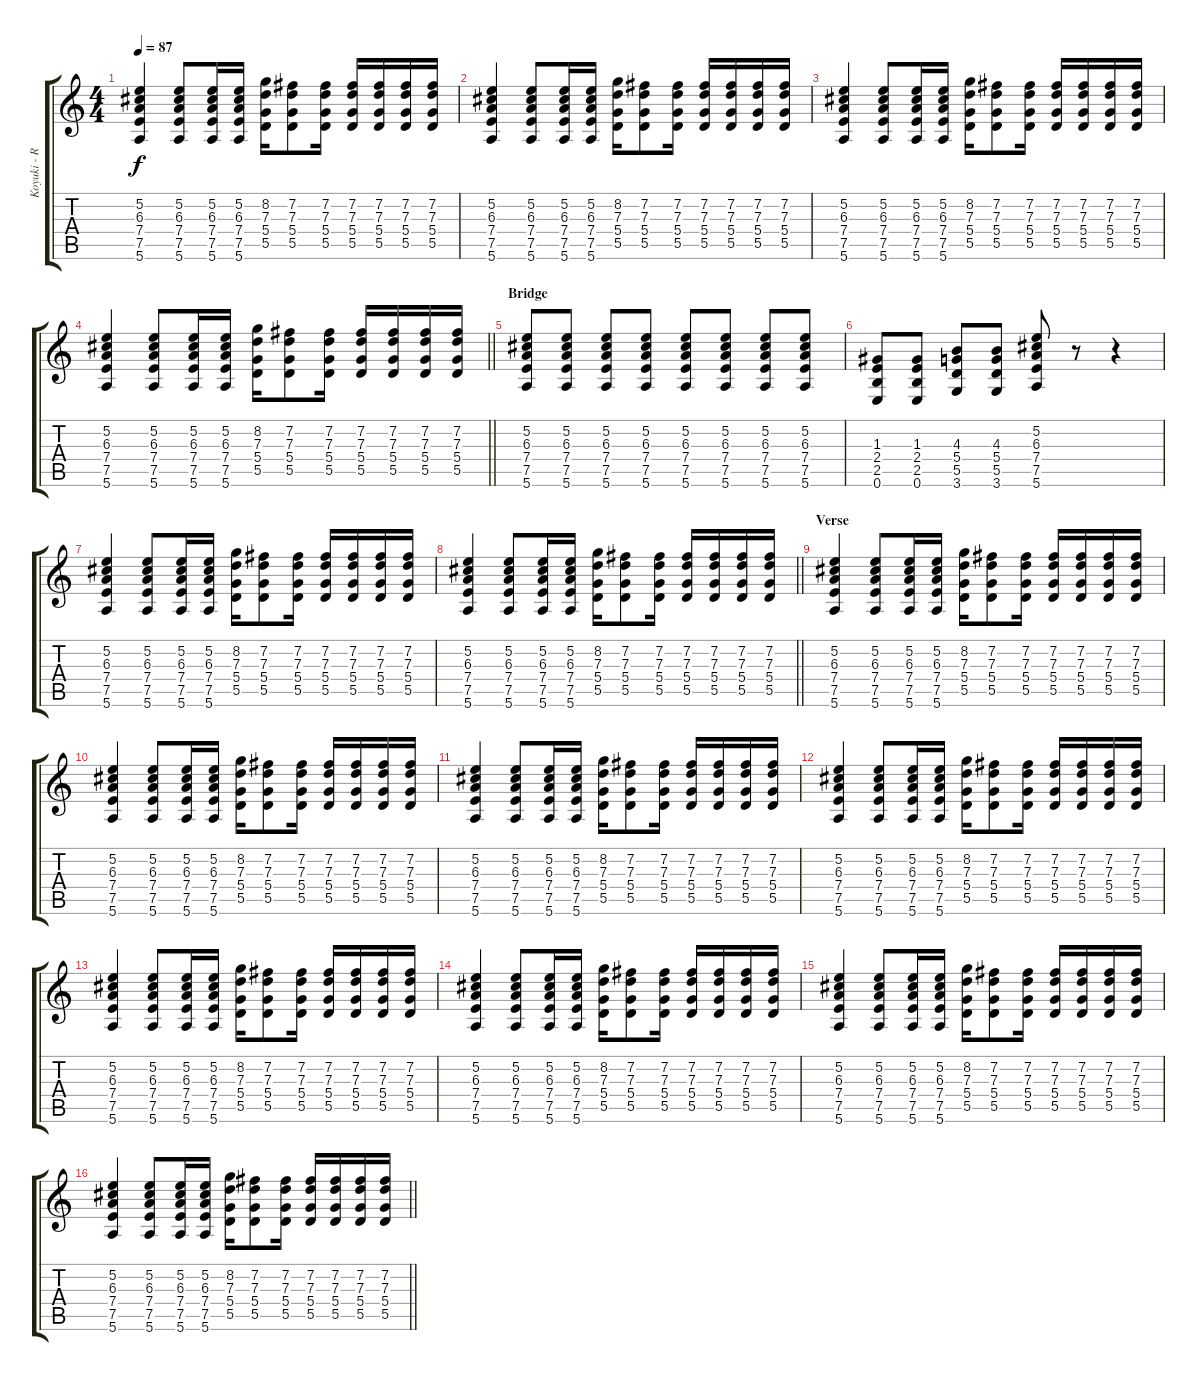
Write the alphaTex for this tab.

\track ("Koyuki - Rhythm Guitar" "Koyuki - R") {instrument electricguitarjazz}
\staff {score tabs}
\tuning (E4 B3 G3 D3 A2 E2) {hide}
\ts (4 4)
\tempo 87
\clef g2
\ks c
(5.2 6.3 7.4 7.5 5.6).4{dy f} (5.2 6.3 7.4 7.5 5.6).8 (5.2 6.3 7.4 7.5 5.6).16 (5.2 6.3 7.4 7.5 5.6).16 (8.2 7.3 5.4 5.5).16 (7.2 7.3 5.4 5.5).8 (7.2 7.3 5.4 5.5).16 (7.2 7.3 5.4 5.5).16 (7.2 7.3 5.4 5.5).16 (7.2 7.3 5.4 5.5).16 (7.2 7.3 5.4 5.5).16 |
(5.2 6.3 7.4 7.5 5.6).4 (5.2 6.3 7.4 7.5 5.6).8 (5.2 6.3 7.4 7.5 5.6).16 (5.2 6.3 7.4 7.5 5.6).16 (8.2 7.3 5.4 5.5).16 (7.2 7.3 5.4 5.5).8 (7.2 7.3 5.4 5.5).16 (7.2 7.3 5.4 5.5).16 (7.2 7.3 5.4 5.5).16 (7.2 7.3 5.4 5.5).16 (7.2 7.3 5.4 5.5).16 |
(5.2 6.3 7.4 7.5 5.6).4 (5.2 6.3 7.4 7.5 5.6).8 (5.2 6.3 7.4 7.5 5.6).16 (5.2 6.3 7.4 7.5 5.6).16 (8.2 7.3 5.4 5.5).16 (7.2 7.3 5.4 5.5).8 (7.2 7.3 5.4 5.5).16 (7.2 7.3 5.4 5.5).16 (7.2 7.3 5.4 5.5).16 (7.2 7.3 5.4 5.5).16 (7.2 7.3 5.4 5.5).16 |
\barLineRight lightlight
(5.2 6.3 7.4 7.5 5.6).4 (5.2 6.3 7.4 7.5 5.6).8 (5.2 6.3 7.4 7.5 5.6).16 (5.2 6.3 7.4 7.5 5.6).16 (8.2 7.3 5.4 5.5).16 (7.2 7.3 5.4 5.5).8 (7.2 7.3 5.4 5.5).16 (7.2 7.3 5.4 5.5).16 (7.2 7.3 5.4 5.5).16 (7.2 7.3 5.4 5.5).16 (7.2 7.3 5.4 5.5).16 |
\section ("" "Bridge")
(5.2 6.3 7.4 7.5 5.6).8 (5.2 6.3 7.4 7.5 5.6).8 (5.2 6.3 7.4 7.5 5.6).8 (5.2 6.3 7.4 7.5 5.6).8 (5.2 6.3 7.4 7.5 5.6).8 (5.2 6.3 7.4 7.5 5.6).8 (5.2 6.3 7.4 7.5 5.6).8 (5.2 6.3 7.4 7.5 5.6).8 |
(1.3 2.4 2.5 0.6).8 (1.3 2.4 2.5 0.6).8 (4.3 5.4 5.5 3.6).8 (4.3 5.4 5.5 3.6).8 (5.2 6.3 7.4 7.5 5.6).8 r.8 r.4 |
(5.2 6.3 7.4 7.5 5.6).4 (5.2 6.3 7.4 7.5 5.6).8 (5.2 6.3 7.4 7.5 5.6).16 (5.2 6.3 7.4 7.5 5.6).16 (8.2 7.3 5.4 5.5).16 (7.2 7.3 5.4 5.5).8 (7.2 7.3 5.4 5.5).16 (7.2 7.3 5.4 5.5).16 (7.2 7.3 5.4 5.5).16 (7.2 7.3 5.4 5.5).16 (7.2 7.3 5.4 5.5).16 |
\barLineRight lightlight
(5.2 6.3 7.4 7.5 5.6).4 (5.2 6.3 7.4 7.5 5.6).8 (5.2 6.3 7.4 7.5 5.6).16 (5.2 6.3 7.4 7.5 5.6).16 (8.2 7.3 5.4 5.5).16 (7.2 7.3 5.4 5.5).8 (7.2 7.3 5.4 5.5).16 (7.2 7.3 5.4 5.5).16 (7.2 7.3 5.4 5.5).16 (7.2 7.3 5.4 5.5).16 (7.2 7.3 5.4 5.5).16 |
\section ("" "Verse")
(5.2 6.3 7.4 7.5 5.6).4 (5.2 6.3 7.4 7.5 5.6).8 (5.2 6.3 7.4 7.5 5.6).16 (5.2 6.3 7.4 7.5 5.6).16 (8.2 7.3 5.4 5.5).16 (7.2 7.3 5.4 5.5).8 (7.2 7.3 5.4 5.5).16 (7.2 7.3 5.4 5.5).16 (7.2 7.3 5.4 5.5).16 (7.2 7.3 5.4 5.5).16 (7.2 7.3 5.4 5.5).16 |
(5.2 6.3 7.4 7.5 5.6).4 (5.2 6.3 7.4 7.5 5.6).8 (5.2 6.3 7.4 7.5 5.6).16 (5.2 6.3 7.4 7.5 5.6).16 (8.2 7.3 5.4 5.5).16 (7.2 7.3 5.4 5.5).8 (7.2 7.3 5.4 5.5).16 (7.2 7.3 5.4 5.5).16 (7.2 7.3 5.4 5.5).16 (7.2 7.3 5.4 5.5).16 (7.2 7.3 5.4 5.5).16 |
(5.2 6.3 7.4 7.5 5.6).4 (5.2 6.3 7.4 7.5 5.6).8 (5.2 6.3 7.4 7.5 5.6).16 (5.2 6.3 7.4 7.5 5.6).16 (8.2 7.3 5.4 5.5).16 (7.2 7.3 5.4 5.5).8 (7.2 7.3 5.4 5.5).16 (7.2 7.3 5.4 5.5).16 (7.2 7.3 5.4 5.5).16 (7.2 7.3 5.4 5.5).16 (7.2 7.3 5.4 5.5).16 |
(5.2 6.3 7.4 7.5 5.6).4 (5.2 6.3 7.4 7.5 5.6).8 (5.2 6.3 7.4 7.5 5.6).16 (5.2 6.3 7.4 7.5 5.6).16 (8.2 7.3 5.4 5.5).16 (7.2 7.3 5.4 5.5).8 (7.2 7.3 5.4 5.5).16 (7.2 7.3 5.4 5.5).16 (7.2 7.3 5.4 5.5).16 (7.2 7.3 5.4 5.5).16 (7.2 7.3 5.4 5.5).16 |
(5.2 6.3 7.4 7.5 5.6).4 (5.2 6.3 7.4 7.5 5.6).8 (5.2 6.3 7.4 7.5 5.6).16 (5.2 6.3 7.4 7.5 5.6).16 (8.2 7.3 5.4 5.5).16 (7.2 7.3 5.4 5.5).8 (7.2 7.3 5.4 5.5).16 (7.2 7.3 5.4 5.5).16 (7.2 7.3 5.4 5.5).16 (7.2 7.3 5.4 5.5).16 (7.2 7.3 5.4 5.5).16 |
(5.2 6.3 7.4 7.5 5.6).4 (5.2 6.3 7.4 7.5 5.6).8 (5.2 6.3 7.4 7.5 5.6).16 (5.2 6.3 7.4 7.5 5.6).16 (8.2 7.3 5.4 5.5).16 (7.2 7.3 5.4 5.5).8 (7.2 7.3 5.4 5.5).16 (7.2 7.3 5.4 5.5).16 (7.2 7.3 5.4 5.5).16 (7.2 7.3 5.4 5.5).16 (7.2 7.3 5.4 5.5).16 |
(5.2 6.3 7.4 7.5 5.6).4 (5.2 6.3 7.4 7.5 5.6).8 (5.2 6.3 7.4 7.5 5.6).16 (5.2 6.3 7.4 7.5 5.6).16 (8.2 7.3 5.4 5.5).16 (7.2 7.3 5.4 5.5).8 (7.2 7.3 5.4 5.5).16 (7.2 7.3 5.4 5.5).16 (7.2 7.3 5.4 5.5).16 (7.2 7.3 5.4 5.5).16 (7.2 7.3 5.4 5.5).16 |
\barLineRight lightlight
(5.2 6.3 7.4 7.5 5.6).4 (5.2 6.3 7.4 7.5 5.6).8 (5.2 6.3 7.4 7.5 5.6).16 (5.2 6.3 7.4 7.5 5.6).16 (8.2 7.3 5.4 5.5).16 (7.2 7.3 5.4 5.5).8 (7.2 7.3 5.4 5.5).16 (7.2 7.3 5.4 5.5).16 (7.2 7.3 5.4 5.5).16 (7.2 7.3 5.4 5.5).16 (7.2 7.3 5.4 5.5).16
